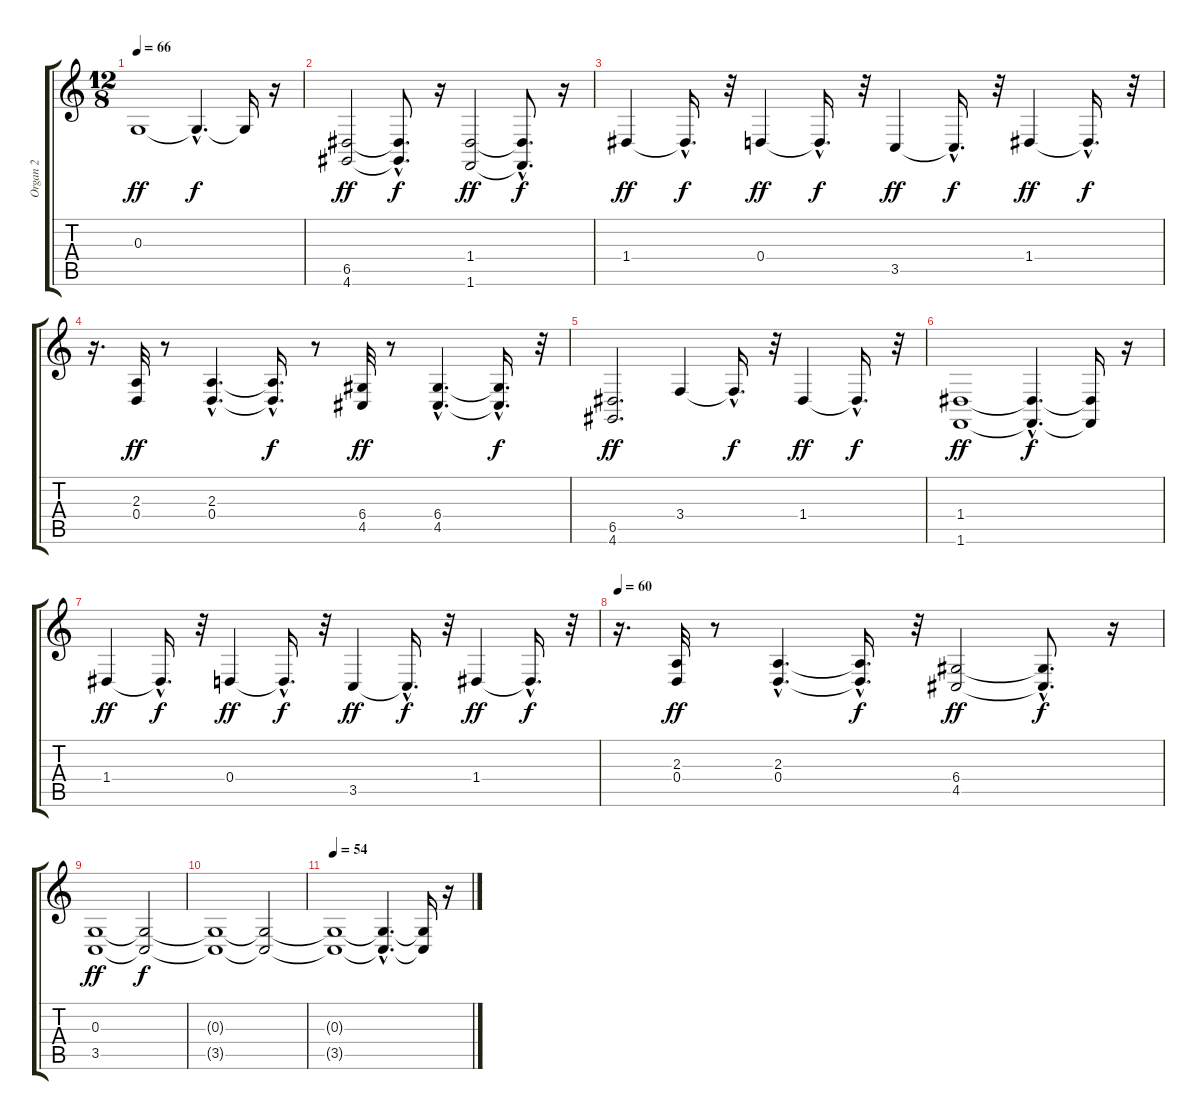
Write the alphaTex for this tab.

\track ("Organ 2" "Organ 2") {instrument churchorgan}
\staff {score tabs}
\tuning (E4 B3 G3 D3 A2 E2) {hide}
\ts (12 8)
\tempo 66
\clef g2
\ks c
0.3.1{dy ff} 0.3{hac t}.4{d dy f} 0.3{t}.16 r.16 |
(6.5 4.6).2{dy ff} (6.5{hac t} 4.6{hac t}).8{d dy f} r.16 (1.4 1.6).2{dy ff} (1.4{hac t} 1.6{hac t}).8{d dy f} r.16 |
1.4.4{dy ff} 1.4{hac t}.16{d dy f} r.32 0.4.4{dy ff} 0.4{hac t}.16{d dy f} r.32 3.5.4{dy ff} 3.5{hac t}.16{d dy f} r.32 1.4.4{dy ff} 1.4{hac t}.16{d dy f} r.32 |
r.16{d} (2.3 0.4).32{dy ff} r.8 (2.3{hac} 0.4{hac}).4{d} (2.3{hac t} 0.4{hac t}).16{d dy f} r.8 (6.4 4.5).32{dy ff} r.8 (6.4{hac} 4.5{hac}).4{d} (6.4{hac t} 4.5{hac t}).16{d dy f} r.32 |
(6.5 4.6).2{d dy ff} 3.4.4 3.4{hac t}.16{d dy f} r.32 1.4.4{dy ff} 1.4{hac t}.16{d dy f} r.32 |
(1.4 1.6).1{dy ff} (1.4{hac t} 1.6{hac t}).4{d dy f} (1.4{t} 1.6{t}).16 r.16 |
1.4.4{dy ff} 1.4{hac t}.16{d dy f} r.32 0.4.4{dy ff} 0.4{hac t}.16{d dy f} r.32 3.5.4{dy ff} 3.5{hac t}.16{d dy f} r.32 1.4.4{dy ff} 1.4{hac t}.16{d dy f} r.32 |
\tempo 60
r.16{d} (2.3 0.4).32{dy ff} r.8 (2.3{hac} 0.4{hac}).4{d} (2.3{hac t} 0.4{hac t}).16{d dy f} r.32 (6.4 4.5).2{dy ff} (6.4{hac t} 4.5{hac t}).8{d dy f} r.16 |
(0.3 3.5).1{dy ff} (0.3{t} 3.5{t}).2{dy f} |
(0.3{t} 3.5{t}).1 (0.3{t} 3.5{t}).2 |
\tempo 54
(0.3{t} 3.5{t}).1 (0.3{hac t} 3.5{hac t}).4{d} (0.3{t} 3.5{t}).16 r.16
